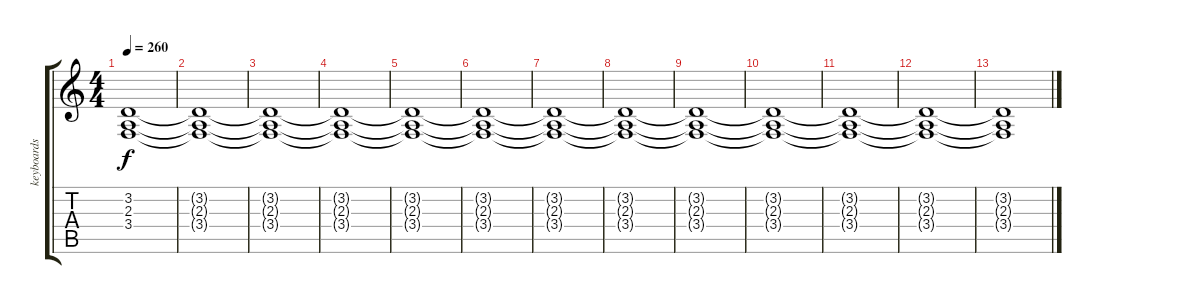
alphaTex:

\track ("keyboards" "keyboards") {instrument rockorgan}
\staff {score tabs}
\tuning (E4 B3 G3 D3 A2 E2) {hide}
\ts (4 4)
\tempo 260
\clef g2
\ks c
(3.2 2.3 3.4).1{dy f} |
(3.2{t} 2.3{t} 3.4{t}).1 |
(3.2{t} 2.3{t} 3.4{t}).1 |
(3.2{t} 2.3{t} 3.4{t}).1 |
(3.2{t} 2.3{t} 3.4{t}).1 |
(3.2{t} 2.3{t} 3.4{t}).1 |
(3.2{t} 2.3{t} 3.4{t}).1 |
(3.2{t} 2.3{t} 3.4{t}).1 |
(3.2{t} 2.3{t} 3.4{t}).1 |
(3.2{t} 2.3{t} 3.4{t}).1 |
(3.2{t} 2.3{t} 3.4{t}).1 |
(3.2{t} 2.3{t} 3.4{t}).1 |
(3.2{t} 2.3{t} 3.4{t}).1
